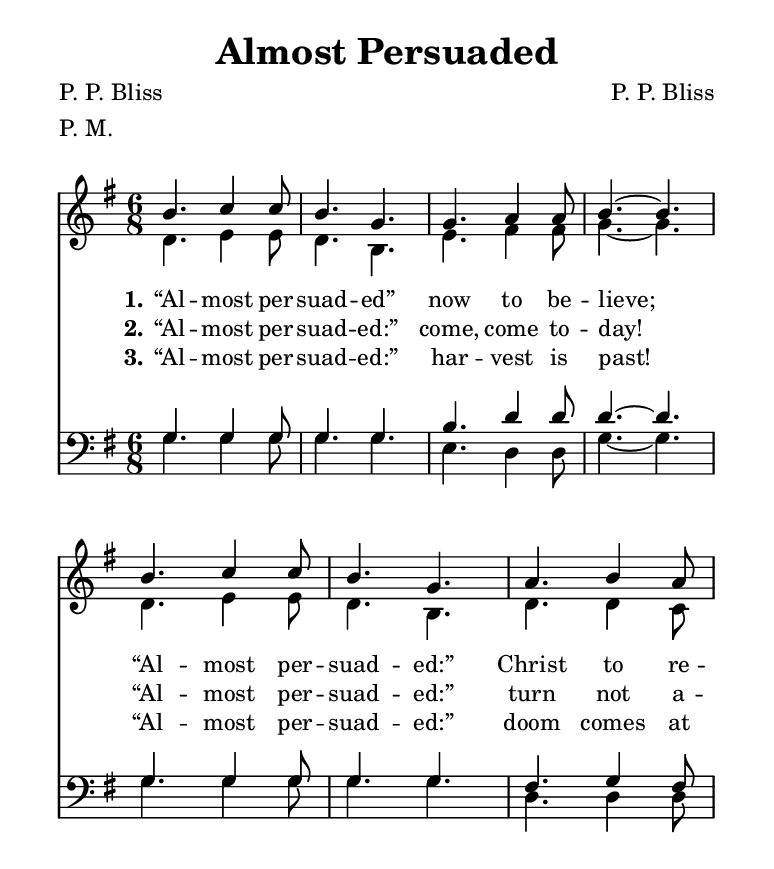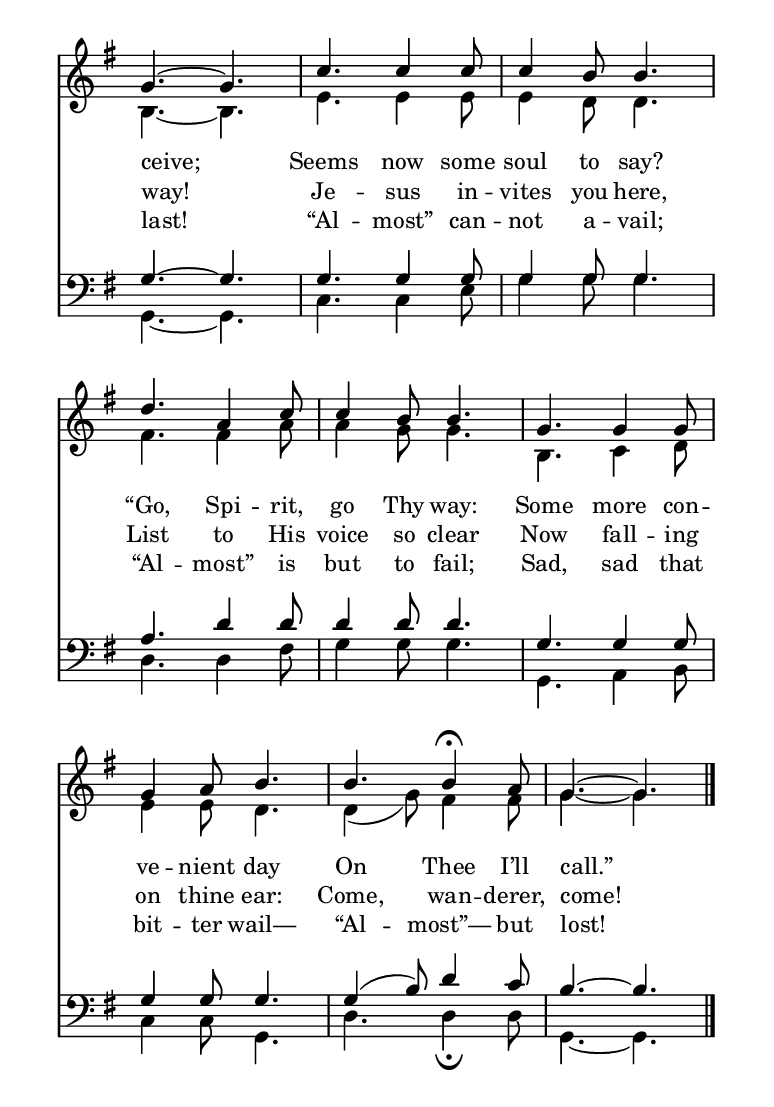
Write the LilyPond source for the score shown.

\include "common/global.ily"
\paper {
  \include "common/paper.ily"
  ragged-bottom = ##t
  ragged-last-bottom = ##t
  systems-per-page = #(cond (is-eogsized 3) (#t #f))
  %page-count = ##f
}

\header{
  hymnnumber = "57"
  title = "Almost Persuaded"
  tunename = ""
  meter = "P. M."
  poet = "P. P. Bliss"
  composer = "P. P. Bliss"
  %copyright = ""
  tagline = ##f
}

% for fermata in MIDI
ta = { \tempo 4=80 }
tb = { \tempo 4=40 }

patternAA = { c4.   c4 c8 | c4. c4. }
patternAB = { c4 c8 c4 c8 | c4. c4. }
patternAC = { c4. \tb c4 \ta c8 | c4. c4. }
patternBA = { c4. c4 c8 | c4 c8 c4. }

global = {
  \include "common/overrides.ily"
  \override Staff.TimeSignature.style = #'numbered
  \time 6/8
  \override Score.MetronomeMark.transparent = ##t % hide all fermata changes too
  \ta
  \key g \major
  %\partial 4
  \autoBeamOff
}

notesSoprano = {
\global
\relative c'' {

  \changePitch \patternAA { b c c | b g | g a a | b ~ b }
  \changePitch \patternAA { b c c | b g | a b a | g ~ g }
  \changePitch \patternBA { c c c | c b b }
  \changePitch \patternBA { d a c | c b b }
  \changePitch \patternBA { g g g | g a b }
  \changePitch \patternAC { b b \fermata a | g ~ g }

  \bar "|."

}
}

notesAlto = {
\global
\relative e' {

  \changePitch \patternAA { d e e | d b | e fis fis | g ~ g }
  \changePitch \patternAA { d e e | d b | d d c | b ~ b }
  \changePitch \patternBA { e e e | e d d }
  \changePitch \patternBA { fis fis a | a g g }
  \changePitch \patternBA { b, c d | e e d }
  \changePitch \patternAB { d( g) fis fis | g ~ g }

}
}

notesTenor = {
\global
\relative a {

  \changePitch \patternAA { g g g | g g | b d d | d ~ d }
  \changePitch \patternAA { g, g g | g g | fis g fis | g ~ g }
  \changePitch \patternBA { g g g | g g g }
  \changePitch \patternBA { a d d | d d d }
  \changePitch \patternBA { g, g g | g g g }
  \changePitch \patternAB { g( b) d c | b ~ b }

}
}

notesBass = {
\global
\relative f {

  \changePitch \patternAA { g g g | g g | e d d | g ~ g }
  \changePitch \patternAA { g g g | g g | d d d | g, ~ g }
  \changePitch \patternBA { c c e | g g g }
  \changePitch \patternBA { d d fis | g g g }
  \changePitch \patternBA { g, a b | c c g }
  \changePitch \patternAC { d' d \fermata d | g, ~ g }

}
}

wordsA = \lyricmode {
\set stanza = "1."

“Al -- most per -- suad -- ed” now to be -- lieve;
“Al -- most per -- suad -- ed:” Christ to re -- ceive;
Seems now some soul to say?
“Go, Spi -- rit, go Thy way:
Some more con -- ve -- nient day
On Thee I’ll call.”

}

wordsB = \lyricmode {
\set stanza = "2."

“Al -- most per -- suad -- ed:” come, come to -- day!
“Al -- most per -- suad -- ed:” turn not a -- way!
Je -- sus in -- vites you here,
List to His voice so clear
Now fall -- ing on thine ear:
Come, wan -- derer, come!

}

wordsC = \lyricmode {
\set stanza = "3."

“Al -- most per -- suad -- ed:” har -- vest is past!
“Al -- most per -- suad -- ed:” doom comes at last!
“Al -- most” can -- not a -- vail;
“Al -- most” is but to fail;
Sad, sad that bit -- ter wail—
“Al -- most”— but lost!

}

\score {
  \context ChoirStaff <<
    \context Staff = upper <<
      \set ChoirStaff.systemStartDelimiter = #'SystemStartBar
      \context Voice  = sopranos { \voiceOne << \notesSoprano >> }
      \context Voice  = altos { \voiceTwo << \notesAlto >> }
      \context Lyrics = one   \lyricsto sopranos \wordsA
      \context Lyrics = two   \lyricsto sopranos \wordsB
      \context Lyrics = three \lyricsto sopranos \wordsC
    >>
    \context Staff = men <<
      \clef bass
      \context Voice  = tenors { \voiceOne << \notesTenor >> }
      \context Voice  = basses { \voiceTwo << \notesBass >> }
    >>
  >>
  \layout {
    \include "common/layout.ily"
  }
  \midi{
    \include "common/midi.ily"
  }
}

\version "2.19.49"  % necessary for upgrading to future LilyPond versions.

% vi:set et ts=2 sw=2 ai nocindent syntax=lilypond:
